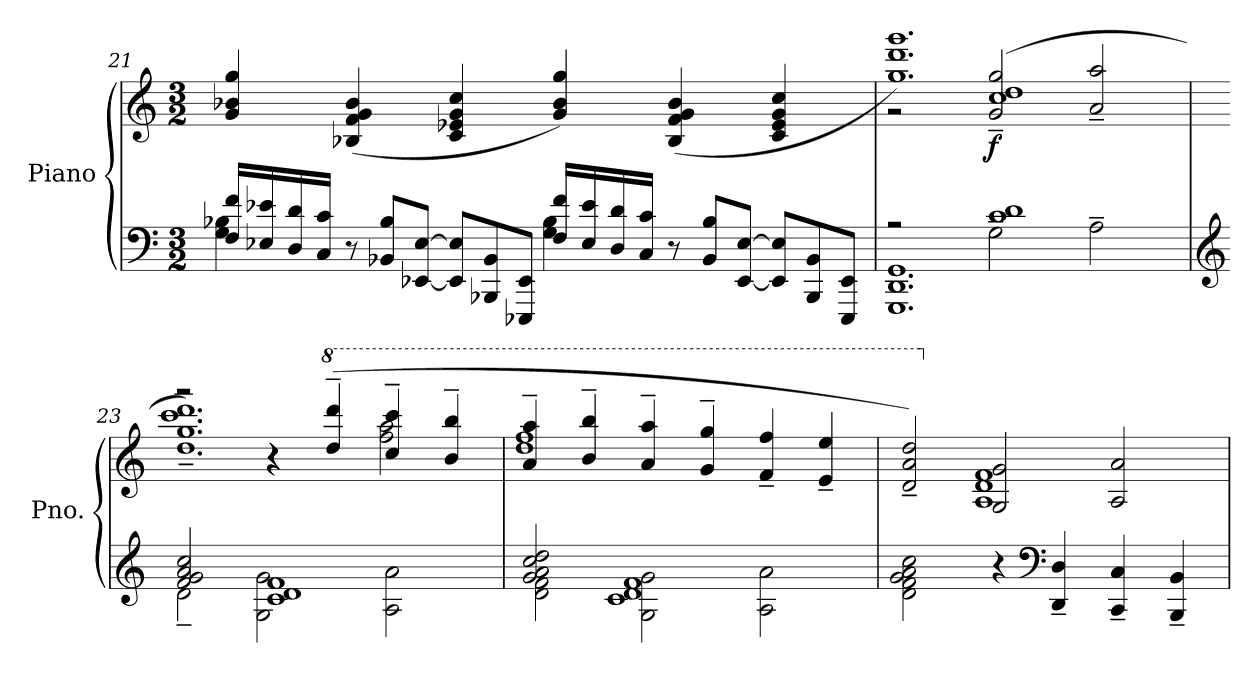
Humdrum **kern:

**kern	**kern	**dynam
*part1	*part1	*part1
*staff2	*staff1	*staff1/2
*I"Piano	*	*
*I'Pno.	*	*
*clefF4	*clefG2	*
*k[]	*k[]	*
*M3/2	*M3/2	*
=21	=21	=21
*^	*	*
16F/ 16f/LL	4G\ 4B-X\	4g/ 4b-X/ 4gg/	.
16E-X/ 16e-X/	.	.	.
16D/ 16d/	.	.	.
16C/ 16c/JJ	.	.	.
*Xtuplet	*	*	*
12r	2ryy	(>4B-X/ 4f/ 4g/ 4b-/	.
12BB-X/ 12B-/L	.	.	.
[12EE-X/ [12E-/J	.	.	.
12EE-/] 12E-/]L	.	4c/ 4e-X/ 4g/ 4cc/	.
12BBB-X/ 12BB-/	.	.	.
12EEE-X/ 12EE-/J	.	.	.
16F/ 16f/LL	4G\ 4B-\	4g/ 4b-/ 4gg/)	.
16E-/ 16e-/	.	.	.
16D/ 16d/	.	.	.
16C/ 16c/JJ	.	.	.
12r	2ryy	(>4B-/ 4f/ 4g/ 4b-/	.
12BB-/ 12B-/L	.	.	.
[12EE-/ [12E-/J	.	.	.
12EE-/] 12E-/]L	.	4c/ 4e-/ 4g/ 4cc/	.
12BBB-/ 12BB-/	.	.	.
12EEE-/ 12EE-/J	.	.	.
!!LO:LB:g=z
=22	=22	=22	=22
*	*^	*^	*
*	*	*	*	*^	*
2r	1.GGG 1.DD 1.GG	2ryy	1.gg 1.ddd 1.ggg)	2r	2ryy	.
!	!	!	!	!	!	!LO:DY:b
2G~<\	.	1c 1d	.	(<2g/~< 2gg/~<	1cc 1dd	f
2A~<\	.	.	.	2a/~< 2aa/~<	.	.
*v	*v	*v	*	*	*	*
=23	=23	=23	=23	=23
*clefG2	*	*	*	*
*^	*	*	*	*
2f/ 2g/ 2a/ 2cc/	2d~\	2r	1.dd~ 1.gg~ 1.ccc~ 1.ddd~)	2ryy	.
1c 1d 1f	2G\ 2g\	4r	.	4r	.
*	*	*8va	*	*	*
.	.	(>4ddd/~< 4dddd/~<	.	4ryy	.
.	2A\ 2a\	4ccc/~< 4cccc/~<	.	2fff\ 2aaa\	.
.	.	4bb/~< 4bbb/~<	.	.	.
*	*	*	*v	*v	*
=24	=24	=24	=24	=24
2g/ 2a/ 2cc/ 2dd/	2d\ 2f\	4aa/~< 4aaa/~<	1ddd 1fff	.
.	.	4bb/~< 4bbb/~<	.	.
2G\ 2g\	1c 1d 1f	4aa/~< 4aaa/~<	.	.
.	.	4gg/~< 4ggg/~<	.	.
2A\ 2a\	.	4ff/~< 4fff/~<	2ryy	.
.	.	4ee/~< 4eee/~<	.	.
*v	*v	*	*	*
=25	=25	=25	=25
2d\ 2f\ 2g\ 2a\ 2cc\	2dd/~ 2aa/~ 2ddd/~)	2ryy	.
*	*X8va	*	*
!	!	!	!LO:DY:b
!	!	!	!LO:DY:n=1:b
4r	2G/ 2g/	1A 1d 1f	other-dynamics f
*clefF4	*	*	*
4DD/~ 4D/~	.	.	.
4CC/~ 4C/~	2A/ 2a/	.	.
4BBB/~ 4BB/~	.	.	.
*	*v	*v	*
=	=	=
*-	*-	*-
